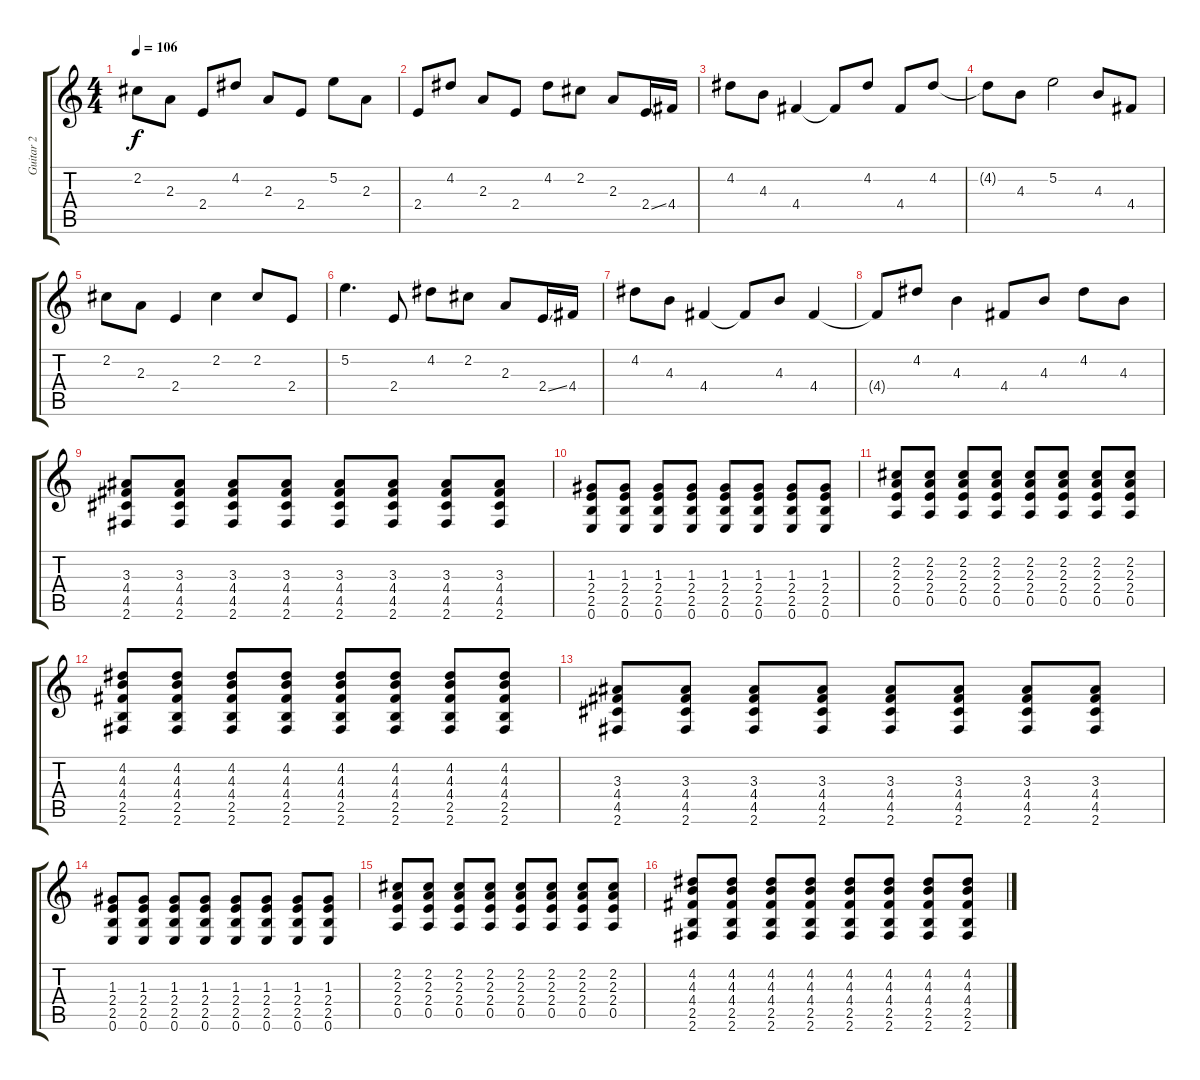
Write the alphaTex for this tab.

\track ("Guitar 2" "Guitar 2") {instrument electricguitarclean}
\staff {score tabs}
\tuning (E4 B3 G3 D3 A2 E2) {hide}
\ts (4 4)
\tempo 106
\clef g2
\ks c
2.2.8{dy f} 2.3.8 2.4.8 4.2.8 2.3.8 2.4.8 5.2.8 2.3.8 |
2.4.8 4.2.8 2.3.8 2.4.8 4.2.8 2.2.8 2.3.8 2.4{ss}.16 4.4.16 |
4.2.8 4.3.8 4.4.4 4.4{t}.8 4.2.8 4.4.8 4.2.8 |
4.2{t}.8 4.3.8 5.2.2 4.3.8 4.4.8 |
2.2.8 2.3.8 2.4.4 2.2.4 2.2.8 2.4.8 |
5.2.4{d} 2.4.8 4.2.8 2.2.8 2.3.8 2.4{ss}.16 4.4.16 |
4.2.8 4.3.8 4.4.4 4.4{t}.8 4.3.8 4.4.4 |
4.4{t}.8 4.2.8 4.3.4 4.4.8 4.3.8 4.2.8 4.3.8 |
(3.3 4.4 4.5 2.6).8 (3.3 4.4 4.5 2.6).8 (3.3 4.4 4.5 2.6).8 (3.3 4.4 4.5 2.6).8 (3.3 4.4 4.5 2.6).8 (3.3 4.4 4.5 2.6).8 (3.3 4.4 4.5 2.6).8 (3.3 4.4 4.5 2.6).8 |
(1.3 2.4 2.5 0.6).8 (1.3 2.4 2.5 0.6).8 (1.3 2.4 2.5 0.6).8 (1.3 2.4 2.5 0.6).8 (1.3 2.4 2.5 0.6).8 (1.3 2.4 2.5 0.6).8 (1.3 2.4 2.5 0.6).8 (1.3 2.4 2.5 0.6).8 |
(2.2 2.3 2.4 0.5).8 (2.2 2.3 2.4 0.5).8 (2.2 2.3 2.4 0.5).8 (2.2 2.3 2.4 0.5).8 (2.2 2.3 2.4 0.5).8 (2.2 2.3 2.4 0.5).8 (2.2 2.3 2.4 0.5).8 (2.2 2.3 2.4 0.5).8 |
(4.2 4.3 4.4 2.5 2.6).8 (4.2 4.3 4.4 2.5 2.6).8 (4.2 4.3 4.4 2.5 2.6).8 (4.2 4.3 4.4 2.5 2.6).8 (4.2 4.3 4.4 2.5 2.6).8 (4.2 4.3 4.4 2.5 2.6).8 (4.2 4.3 4.4 2.5 2.6).8 (4.2 4.3 4.4 2.5 2.6).8 |
(3.3 4.4 4.5 2.6).8 (3.3 4.4 4.5 2.6).8 (3.3 4.4 4.5 2.6).8 (3.3 4.4 4.5 2.6).8 (3.3 4.4 4.5 2.6).8 (3.3 4.4 4.5 2.6).8 (3.3 4.4 4.5 2.6).8 (3.3 4.4 4.5 2.6).8 |
(1.3 2.4 2.5 0.6).8 (1.3 2.4 2.5 0.6).8 (1.3 2.4 2.5 0.6).8 (1.3 2.4 2.5 0.6).8 (1.3 2.4 2.5 0.6).8 (1.3 2.4 2.5 0.6).8 (1.3 2.4 2.5 0.6).8 (1.3 2.4 2.5 0.6).8 |
(2.2 2.3 2.4 0.5).8 (2.2 2.3 2.4 0.5).8 (2.2 2.3 2.4 0.5).8 (2.2 2.3 2.4 0.5).8 (2.2 2.3 2.4 0.5).8 (2.2 2.3 2.4 0.5).8 (2.2 2.3 2.4 0.5).8 (2.2 2.3 2.4 0.5).8 |
(4.2 4.3 4.4 2.5 2.6).8 (4.2 4.3 4.4 2.5 2.6).8 (4.2 4.3 4.4 2.5 2.6).8 (4.2 4.3 4.4 2.5 2.6).8 (4.2 4.3 4.4 2.5 2.6).8 (4.2 4.3 4.4 2.5 2.6).8 (4.2 4.3 4.4 2.5 2.6).8 (4.2 4.3 4.4 2.5 2.6).8
